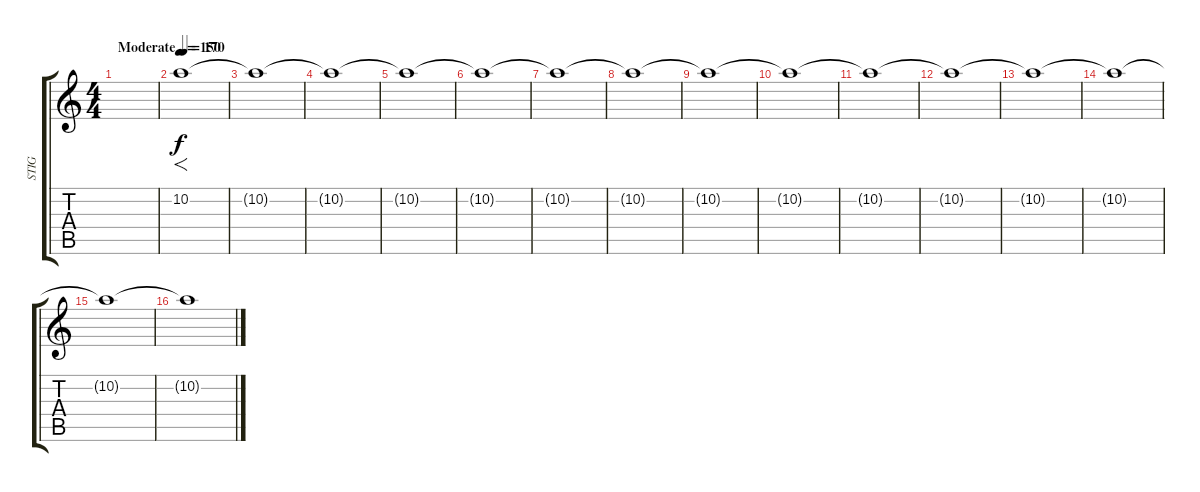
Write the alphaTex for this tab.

\track ("STIG" "STIG") {instrument distortionguitar}
\staff {score tabs}
\tuning (E4 B3 G3 D3 A2 E2) {hide}
\ts (4 4)
\tempo (170 "Moderate")
\clef g2
\ks c
|
\tempo 150
10.2.1{f} |
10.2{t}.1 |
10.2{t}.1 |
10.2{t}.1 |
10.2{t}.1 |
10.2{t}.1 |
10.2{t}.1 |
10.2{t}.1 |
10.2{t}.1 |
10.2{t}.1 |
10.2{t}.1 |
10.2{t}.1 |
10.2{t}.1 |
10.2{t}.1 |
10.2{t}.1
